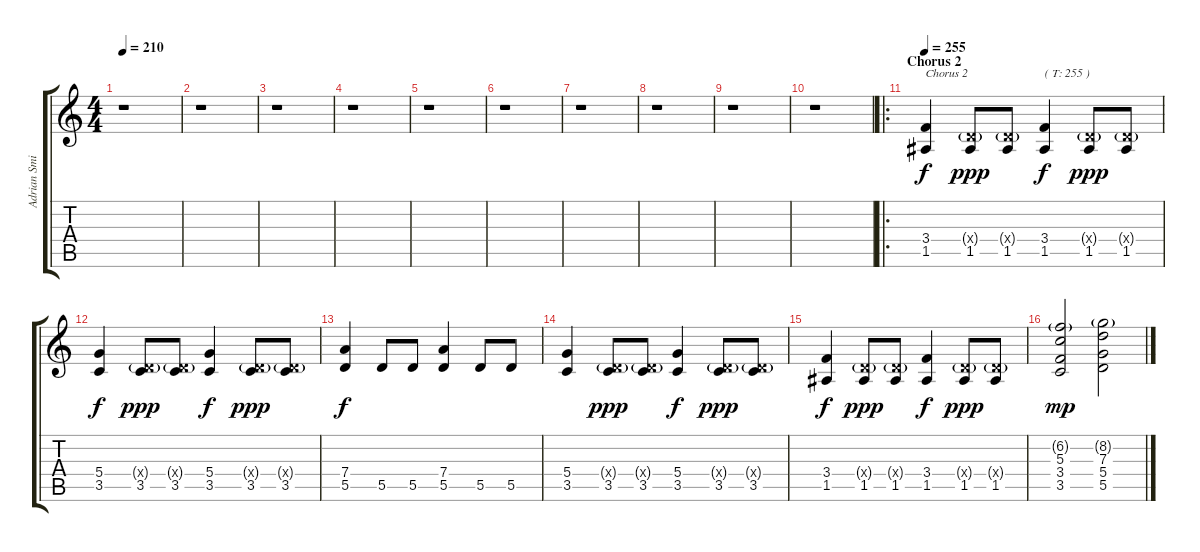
\track ("Adrian Smith Distortion" "Adrian Smi") {instrument distortionguitar}
\staff {score tabs}
\tuning (E4 B3 G3 D3 A2 E2) {hide}
\ts (4 4)
\tempo 210
\clef g2
\ks c
r.1{dy f} |
r.1 |
r.1 |
r.1 |
r.1 |
r.1 |
r.1 |
r.1 |
r.1 |
r.1 |
\ro
\section ("" "Chorus 2")
\tempo 255
(3.4 1.5).4{txt "Chorus 2"} (0.4{g x} 1.5).8{dy ppp} (0.4{g x} 1.5).8 (3.4 1.5).4{txt "( T: 255 )" dy f} (0.4{g x} 1.5).8{dy ppp} (0.4{g x} 1.5).8 |
(5.4 3.5).4{dy f} (0.4{g x} 3.5).8{dy ppp} (0.4{g x} 3.5).8 (5.4 3.5).4{dy f} (0.4{g x} 3.5).8{dy ppp} (0.4{g x} 3.5).8 |
(7.4 5.5).4{dy f} 5.5.8 5.5.8 (7.4 5.5).4 5.5.8 5.5.8 |
(5.4 3.5).4 (0.4{g x} 3.5).8{dy ppp} (0.4{g x} 3.5).8 (5.4 3.5).4{dy f} (0.4{g x} 3.5).8{dy ppp} (0.4{g x} 3.5).8 |
(3.4 1.5).4{dy f} (0.4{g x} 1.5).8{dy ppp} (0.4{g x} 1.5).8 (3.4 1.5).4{dy f} (0.4{g x} 1.5).8{dy ppp} (0.4{g x} 1.5).8 |
(6.2{g} 5.3 3.4 3.5).2{dy mp} (8.2{g} 7.3 5.4 5.5).2
